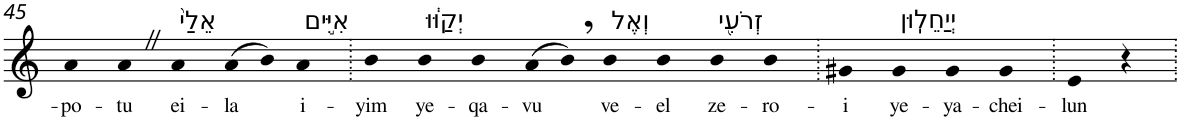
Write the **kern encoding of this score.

**kern	**text
*part1	*part1
*staff1	*staff1
*I"Piano	*
*I'Pno	*
!!LO:PB:g=z
*clefG2	*
*k[]	*
=45	=45
!	!LO:LY:b
4a	-po-
!	!LO:LY:b
4aZ	-tu
!LO:TX:a:t=אֵלַי֙	!
!	!LO:LY:b
4a	ei-
!	!LO:LY:b
(8a	-la
8b)	.
!LO:TX:a:t=אִיִּ֣ים	!
!	!LO:LY:b
4a	i-
=46.	=46.
!	!LO:LY:b
4b	-yim
!LO:TX:a:t=יְקַוּ֔וּ	!
!	!LO:LY:b
4b	ye-
!	!LO:LY:b
4b	-qa-
!	!LO:LY:b
(8a	-vu
8b,)	.
!LO:TX:a:t=וְאֶל	!
!	!LO:LY:b
4b	ve-
!	!LO:LY:b
4b	-el
!LO:TX:a:t=זְרֹעִ֖י	!
!	!LO:LY:b
4b	ze-
!	!LO:LY:b
4b	-ro-
=47.	=47.
!	!LO:LY:b
4g#X	-i
!LO:TX:a:t=יְיַחֵלֽוּן	!
!	!LO:LY:b
4g#	ye-
!	!LO:LY:b
4g#	-ya-
!	!LO:LY:b
4g#	-chei-
=48.	=48.
!	!LO:LY:b
4e	-lun
4r	.
=.	=.
*-	*-
